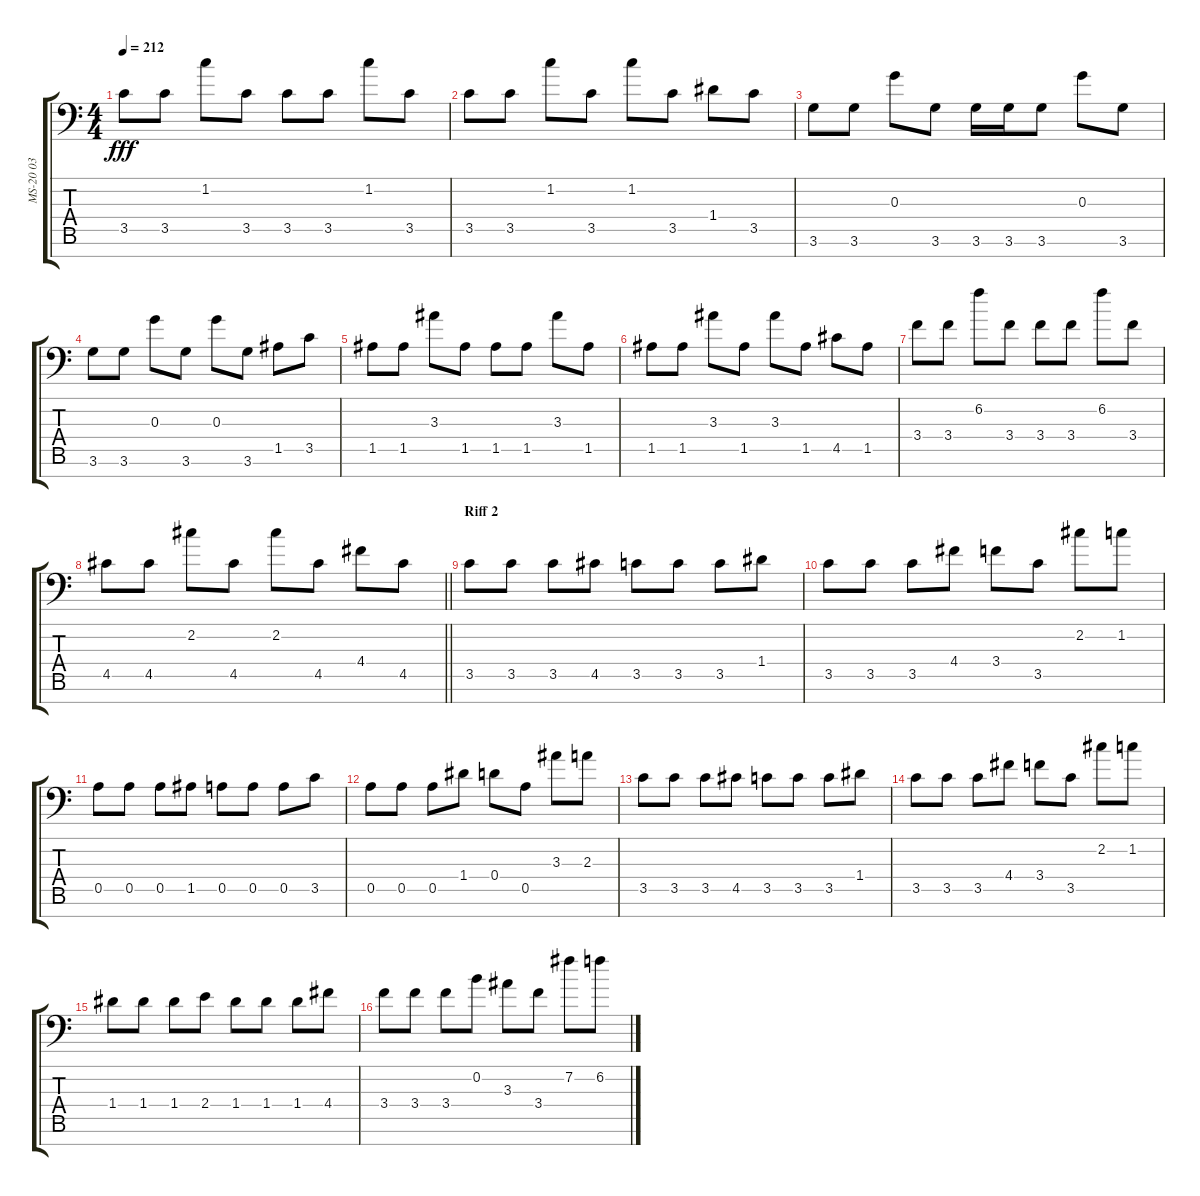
\track ("MS-20 03" "MS-20 03") {instrument synthbass1}
\staff {score tabs}
\tuning (C8 B3 G3 D3 A2 E2 B-1) {hide}
\ts (4 4)
\tempo 212
\clef f4
\ks c
3.5.8{dy fff} 3.5.8 1.2.8 3.5.8 3.5.8 3.5.8 1.2.8 3.5.8 |
3.5.8 3.5.8 1.2.8 3.5.8 1.2.8 3.5.8 1.4.8 3.5.8 |
3.6.8 3.6.8 0.3.8 3.6.8 3.6.16 3.6.16 3.6.8 0.3.8 3.6.8 |
3.6.8 3.6.8 0.3.8 3.6.8 0.3.8 3.6.8 1.5.8 3.5.8 |
1.5.8 1.5.8 3.3.8 1.5.8 1.5.8 1.5.8 3.3.8 1.5.8 |
1.5.8 1.5.8 3.3.8 1.5.8 3.3.8 1.5.8 4.5.8 1.5.8 |
3.4.8 3.4.8 6.2.8 3.4.8 3.4.8 3.4.8 6.2.8 3.4.8 |
\barLineRight lightlight
4.5.8 4.5.8 2.2.8 4.5.8 2.2.8 4.5.8 4.4.8 4.5.8 |
\section ("" "Riff 2")
3.5.8 3.5.8 3.5.8 4.5.8 3.5.8 3.5.8 3.5.8 1.4.8 |
3.5.8 3.5.8 3.5.8 4.4.8 3.4.8 3.5.8 2.2.8 1.2.8 |
0.5.8 0.5.8 0.5.8 1.5.8 0.5.8 0.5.8 0.5.8 3.5.8 |
0.5.8 0.5.8 0.5.8 1.4.8 0.4.8 0.5.8 3.3.8 2.3.8 |
3.5.8 3.5.8 3.5.8 4.5.8 3.5.8 3.5.8 3.5.8 1.4.8 |
3.5.8 3.5.8 3.5.8 4.4.8 3.4.8 3.5.8 2.2.8 1.2.8 |
1.4.8 1.4.8 1.4.8 2.4.8 1.4.8 1.4.8 1.4.8 4.4.8 |
3.4.8 3.4.8 3.4.8 0.2.8 3.3.8 3.4.8 7.2.8 6.2.8
